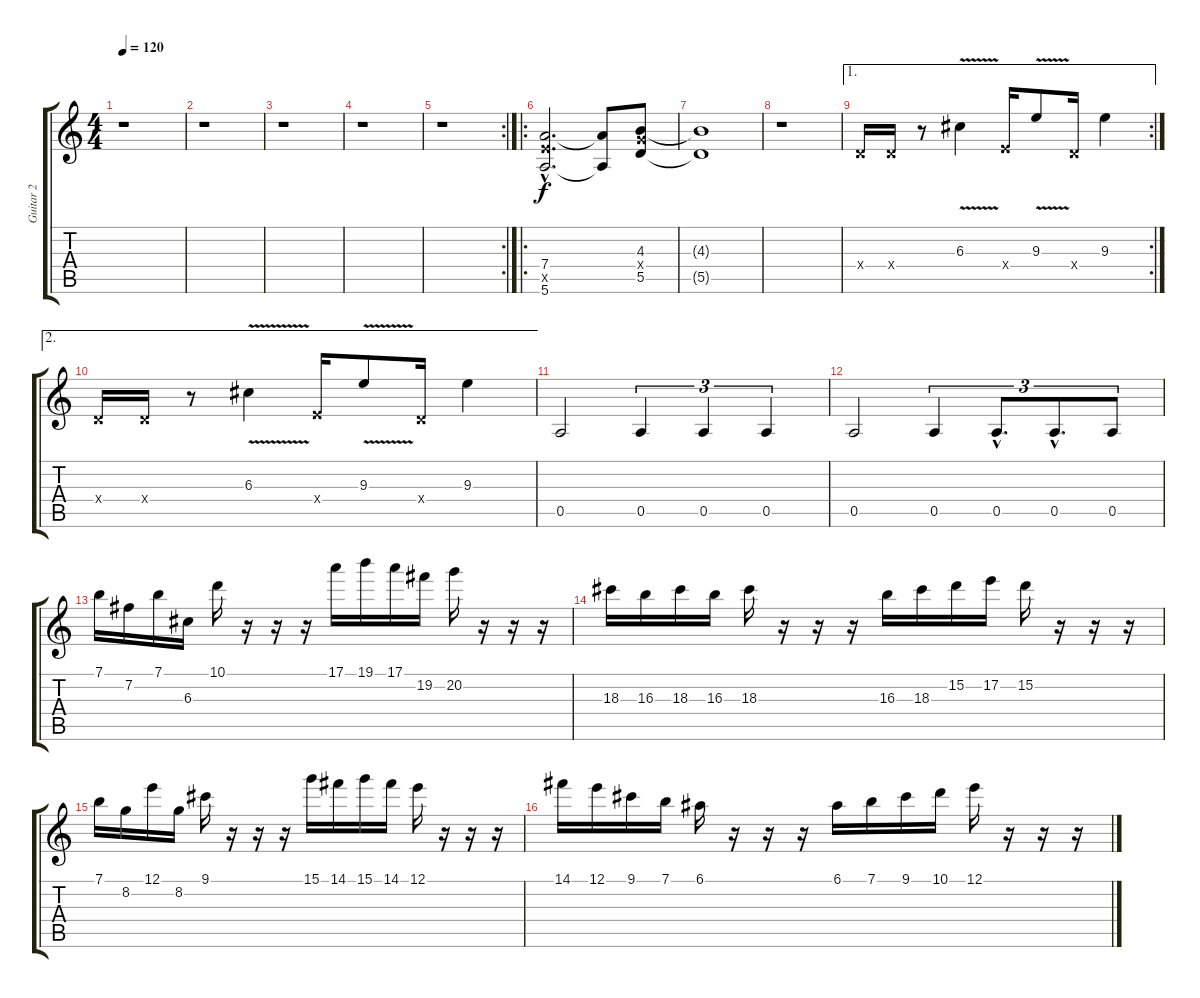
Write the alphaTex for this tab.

\track ("Guitar 2" "Guitar 2") {instrument distortionguitar}
\staff {score tabs}
\tuning (E4 B3 G3 D3 A2 E2) {hide}
\ts (4 4)
\tempo 120
\clef g2
\ks c
r.1{dy f} |
r.1 |
r.1 |
r.1 |
\rc 2
r.1 |
\ro
(7.4{hac} 7.5{hac x} 5.6{hac}).2{d volume 14 instrument distortionguitar} (7.4{t} 5.6{t}).8 (4.3 5.4{x} 5.5).8 |
(4.3{t} 5.5{t}).1 |
r.1 |
\ae 1
\rc 2
0.4{x}.16{volume 12} 0.4{x}.16 r.8 6.3{v}.4 2.4{x}.16 9.3{v}.8 0.4{x}.16 9.3.4 |
\ae 2
0.4{x}.16{volume 12} 0.4{x}.16 r.8 6.3{v}.4 2.4{x}.16 9.3{v}.8 0.4{x}.16 9.3.4 |
0.5.2 0.5.4{tu (3 2)} 0.5.4{tu (3 2)} 0.5.4{tu (3 2)} |
0.5.2 0.5.4{tu (3 2)} 0.5{hac}.8{d tu (3 2)} 0.5{hac}.8{d tu (3 2)} 0.5.8{tu (3 2)} |
7.1.16 7.2.16 7.1.16 6.3.16 10.1.16 r.16 r.16 r.16 17.1.16 19.1.16 17.1.16 19.2.16 20.2.16 r.16 r.16 r.16 |
18.3.16 16.3.16 18.3.16 16.3.16 18.3.16 r.16 r.16 r.16 16.3.16 18.3.16 15.2.16 17.2.16 15.2.16 r.16 r.16 r.16 |
7.1.16 8.2.16 12.1.16 8.2.16 9.1.16 r.16 r.16 r.16 15.1.16 14.1.16 15.1.16 14.1.16 12.1.16 r.16 r.16 r.16 |
14.1.16 12.1.16 9.1.16 7.1.16 6.1.16 r.16 r.16 r.16 6.1.16 7.1.16 9.1.16 10.1.16 12.1.16 r.16 r.16 r.16
